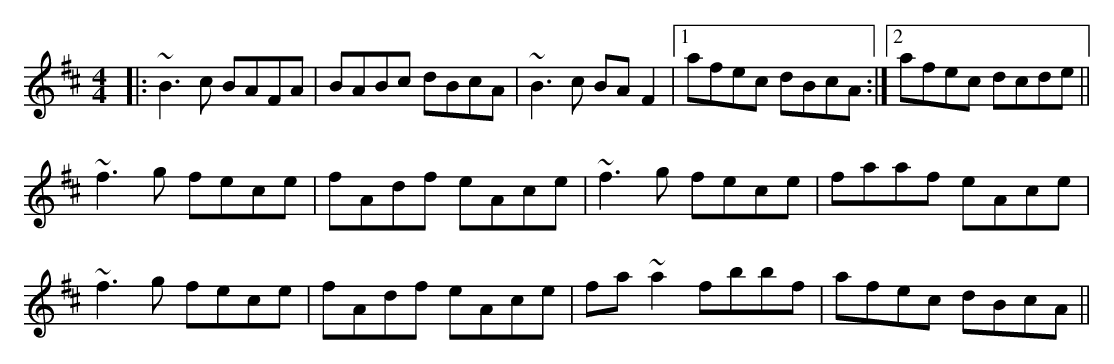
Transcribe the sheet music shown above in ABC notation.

X:1
M:4/4
K:Bmin
|:~B3c BAFA|BABc dBcA|~B3c BAF2|1 afec dBcA:|2 afec dcde||
~f3g fece|fAdf eAce|~f3g fece|faaf eAce|
~f3g fece|fAdf eAce|fa~a2 fbbf|afec dBcA||
